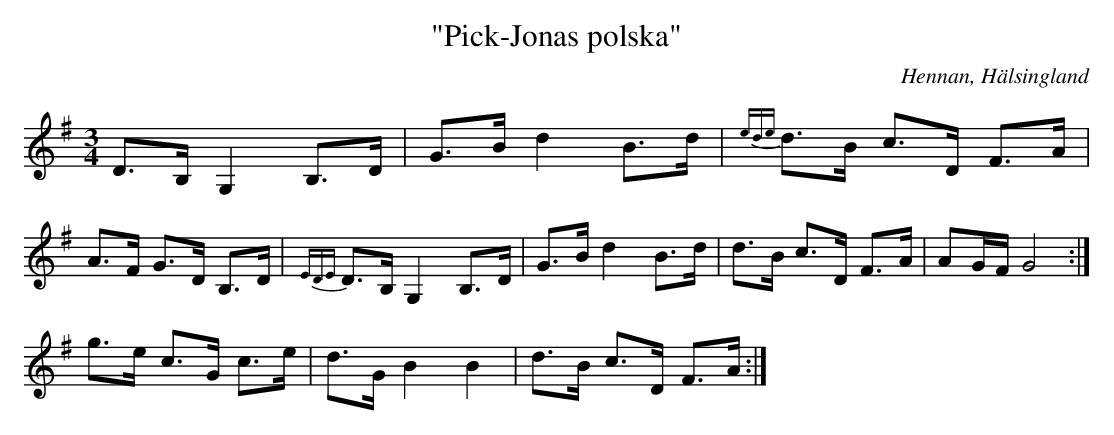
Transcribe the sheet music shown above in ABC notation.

X:1
T: "Pick-Jonas polska"
O: Hennan, Hälsingland
M: 3/4
L: 1/8
K: G
D>B, G,2 B,>D | G>B d2 B>d | {ede}d>B c>D F>A| A>F G>D B,>D|{EDE}D>B, G,2 B,>D|G>B d2 B>d | d>B c>D F>A| AG/F/ G4 :|
g>e c>G c>e | d>G B2 B2 | d>B c>D F>A:|]
